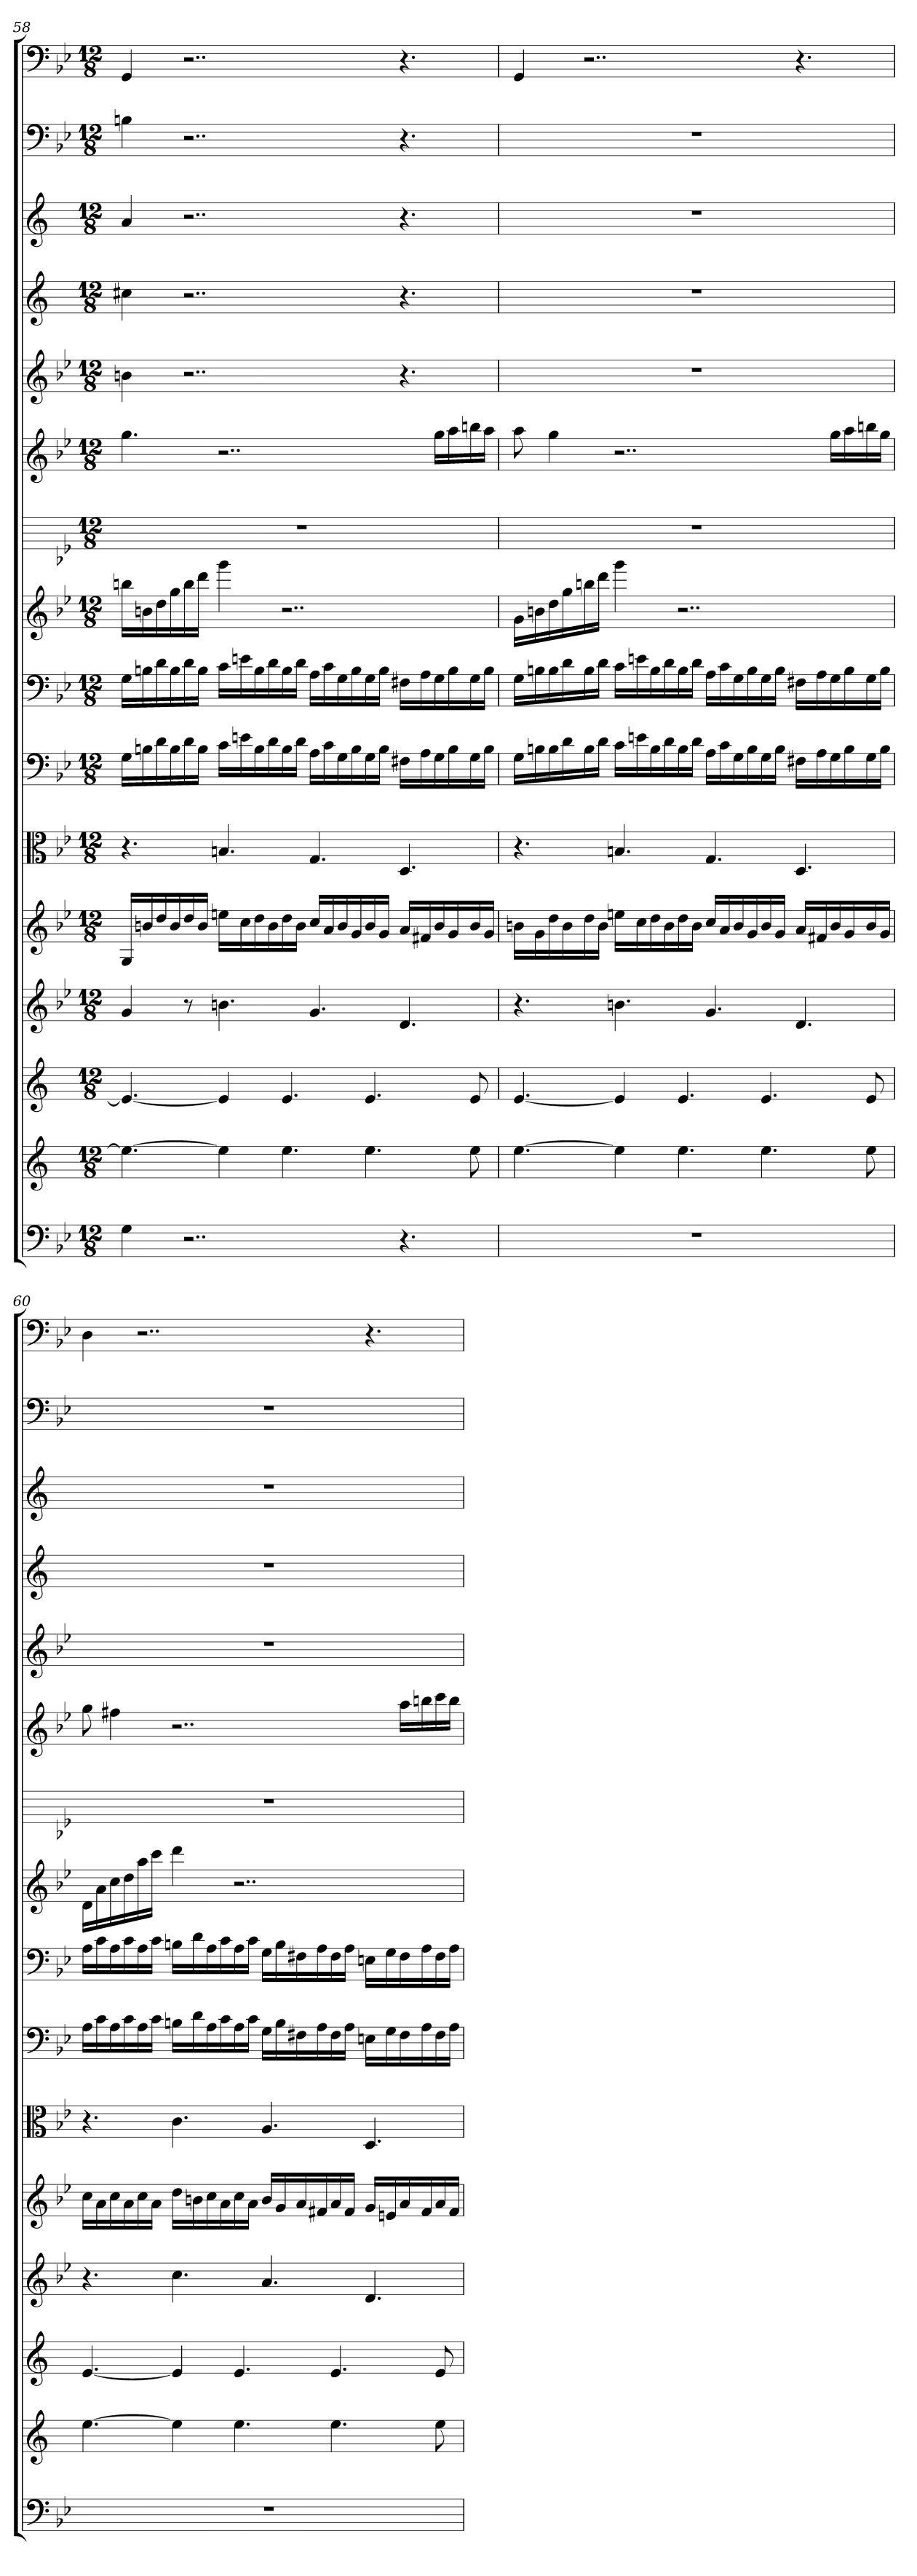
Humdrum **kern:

**kern	**kern	**kern	**kern	**kern	**kern	**kern	**kern	**kern	**kern	**kern	**kern	**kern	**kern	**kern	**kern
*part16	*part15	*part14	*part13	*part12	*part11	*part10	*part9	*part8	*part7	*part6	*part5	*part4	*part3	*part2	*part1
*staff16	*staff15	*staff14	*staff13	*staff12	*staff11	*staff10	*staff9	*staff8	*staff7	*staff6	*staff5	*staff4	*staff3	*staff2	*staff1
*clefF4	*	*	*	*	*clefC3	*clefF4	*clefF4	*	*	*	*	*	*	*clefF4	*clefF4
*k[b-e-]	*k[]	*k[]	*k[b-e-]	*k[b-e-]	*k[b-e-]	*k[b-e-]	*k[b-e-]	*k[b-e-]	*k[b-e-]	*k[b-e-]	*k[b-e-]	*k[]	*k[]	*k[b-e-]	*k[b-e-]
*B-:	*	*	*B-:	*B-:	*B-:	*B-:	*B-:	*B-:	*B-:	*B-:	*B-:	*	*	*B-:	*B-:
*M12/8	*M12/8	*M12/8	*M12/8	*M12/8	*M12/8	*M12/8	*M12/8	*M12/8	*M12/8	*M12/8	*M12/8	*M12/8	*M12/8	*M12/8	*M12/8
=58	=58	=58	=58	=58	=58	=58	=58	=58	=58	=58	=58	=58	=58	=58	=58
4G	4.ee_	4.e_	4g	16GLL	4.r	16G\LL	16G\LL	16bbnLL	1.r	4.gg	4bn	4cc#X	4a	4Bn	4GG
.	.	.	.	16bn	.	16Bn\	16Bn\	16bn	.	.	.	.	.	.	.
.	.	.	.	16dd	.	16d\	16d\	16dd	.	.	.	.	.	.	.
.	.	.	.	16b	.	16B\	16B\	16gg	.	.	.	.	.	.	.
2..r	.	.	8r	16dd	.	16d\	16d\	16bb	.	.	2..r	2..r	2..r	2..r	2..r
.	.	.	.	16bJJ	.	16B\JJ	16B\JJ	16dddJJ	.	.	.	.	.	.	.
.	4ee]	4e]	4.bn	16eenLL	4.Bn	16c\LL	16c\LL	4ggg	.	2..r	.	.	.	.	.
.	.	.	.	16cc	.	16en\	16en\	.	.	.	.	.	.	.	.
.	.	.	.	16dd	.	16B\	16B\	.	.	.	.	.	.	.	.
.	.	.	.	16b	.	16d\	16d\	.	.	.	.	.	.	.	.
.	4.ee	4.e	.	16dd	.	16B\	16B\	2..r	.	.	.	.	.	.	.
.	.	.	.	16bJJ	.	16d\JJ	16d\JJ	.	.	.	.	.	.	.	.
.	.	.	4.g	16ccLL	4.G	16A\LL	16A\LL	.	.	.	.	.	.	.	.
.	.	.	.	16a	.	16c\	16c\	.	.	.	.	.	.	.	.
.	.	.	.	16b	.	16G\	16G\	.	.	.	.	.	.	.	.
.	.	.	.	16g	.	16B\	16B\	.	.	.	.	.	.	.	.
.	4.ee	4.e	.	16b	.	16G\	16G\	.	.	.	.	.	.	.	.
.	.	.	.	16gJJ	.	16B\JJ	16B\JJ	.	.	.	.	.	.	.	.
4.r	.	.	4.d	16aLL	4.D	16F#X\LL	16F#X\LL	.	.	.	4.r	4.r	4.r	4.r	4.r
.	.	.	.	16f#X	.	16A\	16A\	.	.	.	.	.	.	.	.
.	.	.	.	16b	.	16G\	16G\	.	.	16ggLL	.	.	.	.	.
.	.	.	.	16g	.	16B\	16B\	.	.	16aa	.	.	.	.	.
.	8ee	8e	.	16b	.	16G\	16G\	.	.	16bbn	.	.	.	.	.
.	.	.	.	16gJJ	.	16B\JJ	16B\JJ	.	.	16aaJJ	.	.	.	.	.
=59	=59	=59	=59	=59	=59	=59	=59	=59	=59	=59	=59	=59	=59	=59	=59
1.r	[4.ee	[4.e	4.r	16bnLL	4.r	16G\LL	16G\LL	16gLL	1.r	8aa	1.r	1.r	1.r	1.r	4GG
.	.	.	.	16g	.	16Bn\	16Bn\	16bn	.	.	.	.	.	.	.
.	.	.	.	16dd	.	16B\	16B\	16dd	.	4gg	.	.	.	.	.
.	.	.	.	16b	.	16d\	16d\	16gg	.	.	.	.	.	.	.
.	.	.	.	16dd	.	16B\	16B\	16bbn	.	.	.	.	.	.	2..r
.	.	.	.	16bJJ	.	16d\JJ	16d\JJ	16dddJJ	.	.	.	.	.	.	.
.	4ee]	4e]	4.bn	16eenLL	4.Bn	16c\LL	16c\LL	4ggg	.	2..r	.	.	.	.	.
.	.	.	.	16cc	.	16en\	16en\	.	.	.	.	.	.	.	.
.	.	.	.	16dd	.	16B\	16B\	.	.	.	.	.	.	.	.
.	.	.	.	16b	.	16d\	16d\	.	.	.	.	.	.	.	.
.	4.ee	4.e	.	16dd	.	16B\	16B\	2..r	.	.	.	.	.	.	.
.	.	.	.	16bJJ	.	16d\JJ	16d\JJ	.	.	.	.	.	.	.	.
.	.	.	4.g	16ccLL	4.G	16A\LL	16A\LL	.	.	.	.	.	.	.	.
.	.	.	.	16a	.	16c\	16c\	.	.	.	.	.	.	.	.
.	.	.	.	16b	.	16G\	16G\	.	.	.	.	.	.	.	.
.	.	.	.	16g	.	16B\	16B\	.	.	.	.	.	.	.	.
.	4.ee	4.e	.	16b	.	16G\	16G\	.	.	.	.	.	.	.	.
.	.	.	.	16gJJ	.	16B\JJ	16B\JJ	.	.	.	.	.	.	.	.
.	.	.	4.d	16aLL	4.D	16F#X\LL	16F#X\LL	.	.	.	.	.	.	.	4.r
.	.	.	.	16f#X	.	16A\	16A\	.	.	.	.	.	.	.	.
.	.	.	.	16b	.	16G\	16G\	.	.	16ggLL	.	.	.	.	.
.	.	.	.	16g	.	16B\	16B\	.	.	16aa	.	.	.	.	.
.	8ee	8e	.	16b	.	16G\	16G\	.	.	16bbn	.	.	.	.	.
.	.	.	.	16gJJ	.	16B\JJ	16B\JJ	.	.	16ggJJ	.	.	.	.	.
=60	=60	=60	=60	=60	=60	=60	=60	=60	=60	=60	=60	=60	=60	=60	=60
1.r	[4.ee	[4.e	4.r	16ccLL	4.r	16A\LL	16A\LL	16dLL	1.r	8gg	1.r	1.r	1.r	1.r	4D
.	.	.	.	16a	.	16c\	16c\	16a	.	.	.	.	.	.	.
.	.	.	.	16cc	.	16A\	16A\	16cc	.	4ff#X	.	.	.	.	.
.	.	.	.	16a	.	16c\	16c\	16dd	.	.	.	.	.	.	.
.	.	.	.	16cc	.	16A\	16A\	16aa	.	.	.	.	.	.	2..r
.	.	.	.	16aJJ	.	16c\JJ	16c\JJ	16cccJJ	.	.	.	.	.	.	.
.	4ee]	4e]	4.cc	16ddLL	4.c	16Bn\LL	16Bn\LL	4ddd	.	2..r	.	.	.	.	.
.	.	.	.	16bn	.	16d\	16d\	.	.	.	.	.	.	.	.
.	.	.	.	16cc	.	16A\	16A\	.	.	.	.	.	.	.	.
.	.	.	.	16a	.	16c\	16c\	.	.	.	.	.	.	.	.
.	4.ee	4.e	.	16cc	.	16A\	16A\	2..r	.	.	.	.	.	.	.
.	.	.	.	16aJJ	.	16c\JJ	16c\JJ	.	.	.	.	.	.	.	.
.	.	.	4.a	16bLL	4.A	16G\LL	16G\LL	.	.	.	.	.	.	.	.
.	.	.	.	16g	.	16B\	16B\	.	.	.	.	.	.	.	.
.	.	.	.	16a	.	16F#X\	16F#X\	.	.	.	.	.	.	.	.
.	.	.	.	16f#X	.	16A\	16A\	.	.	.	.	.	.	.	.
.	4.ee	4.e	.	16a	.	16F#\	16F#\	.	.	.	.	.	.	.	.
.	.	.	.	16f#JJ	.	16A\JJ	16A\JJ	.	.	.	.	.	.	.	.
.	.	.	4.d	16gLL	4.D	16En\LL	16En\LL	.	.	.	.	.	.	.	4.r
.	.	.	.	16en	.	16G\	16G\	.	.	.	.	.	.	.	.
.	.	.	.	16a	.	16F#\	16F#\	.	.	16aaLL	.	.	.	.	.
.	.	.	.	16f#	.	16A\	16A\	.	.	16bbn	.	.	.	.	.
.	8ee	8e	.	16a	.	16F#\	16F#\	.	.	16ccc	.	.	.	.	.
.	.	.	.	16f#JJ	.	16A\JJ	16A\JJ	.	.	16bbJJ	.	.	.	.	.
=	=	=	=	=	=	=	=	=	=	=	=	=	=	=	=
*-	*-	*-	*-	*-	*-	*-	*-	*-	*-	*-	*-	*-	*-	*-	*-
